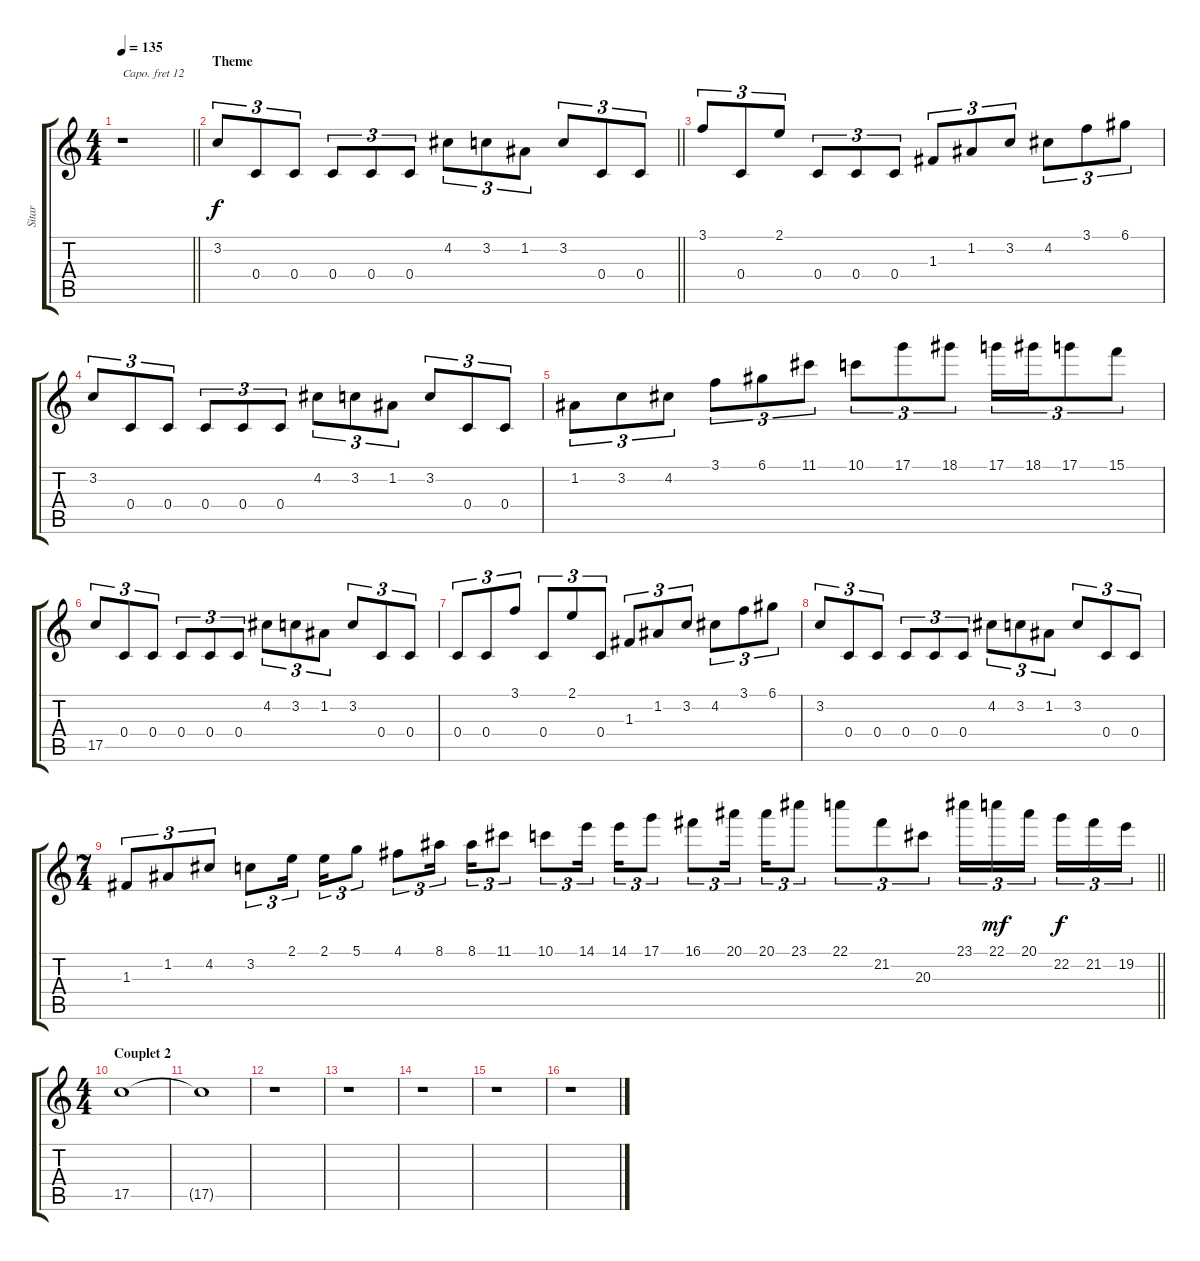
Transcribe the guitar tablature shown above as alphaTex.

\track ("Sitar" "Sitar") {instrument sitar}
\staff {score tabs}
\capo 12
\tuning (D4 A3 F3 C3 G2 C2) {hide}
\ts (4 4)
\tempo 135
\clef g2
\barLineRight lightlight
\ks c
r.1{dy f} |
\section ("" "Theme")
\barLineRight lightlight
3.2.8{tu (3 2)} 0.4.8{tu (3 2)} 0.4.8{tu (3 2)} 0.4.8{tu (3 2)} 0.4.8{tu (3 2)} 0.4.8{tu (3 2)} 4.2.8{tu (3 2)} 3.2.8{tu (3 2)} 1.2.8{tu (3 2)} 3.2.8{tu (3 2)} 0.4.8{tu (3 2)} 0.4.8{tu (3 2)} |
3.1.8{tu (3 2)} 0.4.8{tu (3 2)} 2.1.8{tu (3 2)} 0.4.8{tu (3 2)} 0.4.8{tu (3 2)} 0.4.8{tu (3 2)} 1.3.8{tu (3 2)} 1.2.8{tu (3 2)} 3.2.8{tu (3 2)} 4.2.8{tu (3 2)} 3.1.8{tu (3 2)} 6.1.8{tu (3 2)} |
3.2.8{tu (3 2)} 0.4.8{tu (3 2)} 0.4.8{tu (3 2)} 0.4.8{tu (3 2)} 0.4.8{tu (3 2)} 0.4.8{tu (3 2)} 4.2.8{tu (3 2)} 3.2.8{tu (3 2)} 1.2.8{tu (3 2)} 3.2.8{tu (3 2)} 0.4.8{tu (3 2)} 0.4.8{tu (3 2)} |
1.2.8{tu (3 2)} 3.2.8{tu (3 2)} 4.2.8{tu (3 2)} 3.1.8{tu (3 2)} 6.1.8{tu (3 2)} 11.1.8{tu (3 2)} 10.1.8{tu (3 2)} 17.1.8{tu (3 2)} 18.1.8{tu (3 2)} 17.1.16{tu (3 2)} 18.1.16{tu (3 2)} 17.1.8{tu (3 2)} 15.1.8{tu (3 2)} |
17.5.8{tu (3 2)} 0.4.8{tu (3 2)} 0.4.8{tu (3 2)} 0.4.8{tu (3 2)} 0.4.8{tu (3 2)} 0.4.8{tu (3 2)} 4.2.8{tu (3 2)} 3.2.8{tu (3 2)} 1.2.8{tu (3 2)} 3.2.8{tu (3 2)} 0.4.8{tu (3 2)} 0.4.8{tu (3 2)} |
0.4.8{tu (3 2)} 0.4.8{tu (3 2)} 3.1.8{tu (3 2)} 0.4.8{tu (3 2)} 2.1.8{tu (3 2)} 0.4.8{tu (3 2)} 1.3.8{tu (3 2)} 1.2.8{tu (3 2)} 3.2.8{tu (3 2)} 4.2.8{tu (3 2)} 3.1.8{tu (3 2)} 6.1.8{tu (3 2)} |
3.2.8{tu (3 2)} 0.4.8{tu (3 2)} 0.4.8{tu (3 2)} 0.4.8{tu (3 2)} 0.4.8{tu (3 2)} 0.4.8{tu (3 2)} 4.2.8{tu (3 2)} 3.2.8{tu (3 2)} 1.2.8{tu (3 2)} 3.2.8{tu (3 2)} 0.4.8{tu (3 2)} 0.4.8{tu (3 2)} |
\ts (7 4)
\barLineRight lightlight
1.3.8{tu (3 2)} 1.2.8{tu (3 2)} 4.2.8{tu (3 2)} 3.2.8{tu (3 2)} 2.1.16{tu (3 2) beam splitsecondary} 2.1.16{tu (3 2)} 5.1.8{tu (3 2)} 4.1.8{tu (3 2)} 8.1.16{tu (3 2) beam splitsecondary} 8.1.16{tu (3 2)} 11.1.8{tu (3 2)} 10.1.8{tu (3 2)} 14.1.16{tu (3 2) beam splitsecondary} 14.1.16{tu (3 2)} 17.1.8{tu (3 2)} 16.1.8{tu (3 2)} 20.1.16{tu (3 2) beam splitsecondary} 20.1.16{tu (3 2)} 23.1.8{tu (3 2)} 22.1.8{tu (3 2)} 21.2.8{tu (3 2)} 20.3.8{tu (3 2)} 23.1.16{tu (3 2)} 22.1.16{tu (3 2) dy mf} 20.1.16{tu (3 2) beam splitsecondary} 22.2.16{tu (3 2) dy f} 21.2.16{tu (3 2)} 19.2.16{tu (3 2)} |
\ts (4 4)
\section ("" "Couplet 2")
17.5.1 |
17.5{t}.1 |
r.1 |
r.1 |
r.1 |
r.1 |
r.1
